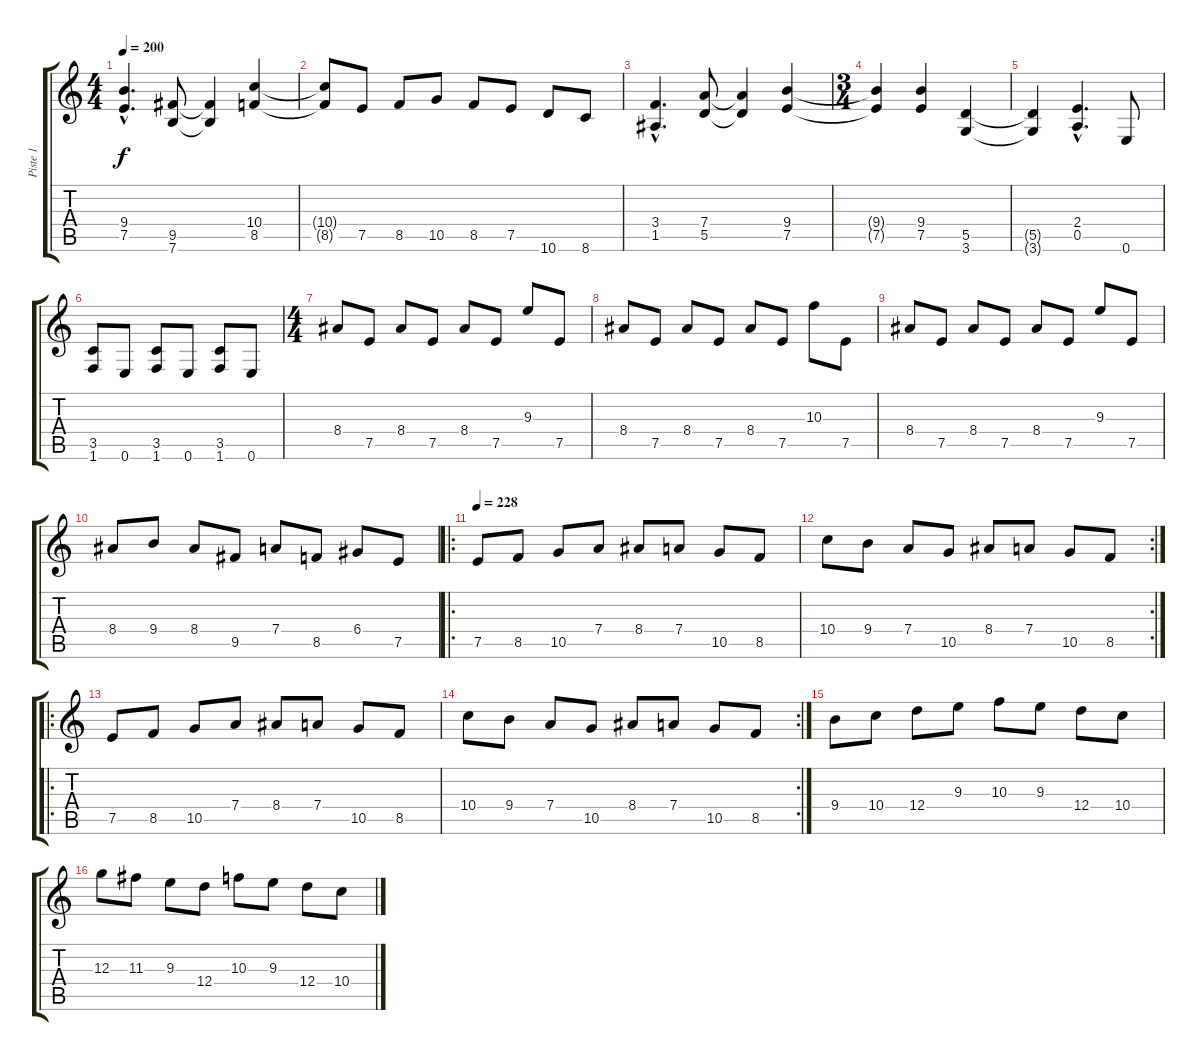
\track ("Piste 1" "Piste 1") {instrument distortionguitar}
\staff {score tabs}
\tuning (E4 B3 G3 D3 A2 E2) {hide}
\ts (4 4)
\tempo 200
\clef g2
\ks c
(9.4{hac} 7.5{hac}).4{d dy f} (9.5 7.6).8 (9.5{t} 7.6{t}).4 (10.4 8.5).4 |
(10.4{t} 8.5{t}).8 7.5.8 8.5.8 10.5.8 8.5.8 7.5.8 10.6.8 8.6.8 |
(3.4{hac} 1.5{hac}).4{d} (7.4 5.5).8 (7.4{t} 5.5{t}).4 (9.4 7.5).4 |
\ts (3 4)
(9.4{t} 7.5{t}).4 (9.4 7.5).4 (5.5 3.6).4 |
(5.5{t} 3.6{t}).4 (2.4{hac} 0.5{hac}).4{d} 0.6.8 |
(3.5 1.6).8 0.6.8 (3.5 1.6).8 0.6.8 (3.5 1.6).8 0.6.8 |
\ts (4 4)
8.4.8 7.5.8 8.4.8 7.5.8 8.4.8 7.5.8 9.3.8 7.5.8 |
8.4.8 7.5.8 8.4.8 7.5.8 8.4.8 7.5.8 10.3.8 7.5.8 |
8.4.8 7.5.8 8.4.8 7.5.8 8.4.8 7.5.8 9.3.8 7.5.8 |
8.4.8 9.4.8 8.4.8 9.5.8 7.4.8 8.5.8 6.4.8 7.5.8 |
\ro
\tempo 228
7.5.8 8.5.8 10.5.8 7.4.8 8.4.8 7.4.8 10.5.8 8.5.8 |
\rc 2
10.4.8 9.4.8 7.4.8 10.5.8 8.4.8 7.4.8 10.5.8 8.5.8 |
\ro
7.5.8 8.5.8 10.5.8 7.4.8 8.4.8 7.4.8 10.5.8 8.5.8 |
\rc 2
10.4.8 9.4.8 7.4.8 10.5.8 8.4.8 7.4.8 10.5.8 8.5.8 |
9.4.8 10.4.8 12.4.8 9.3.8 10.3.8 9.3.8 12.4.8 10.4.8 |
12.3.8 11.3.8 9.3.8 12.4.8 10.3.8 9.3.8 12.4.8 10.4.8
